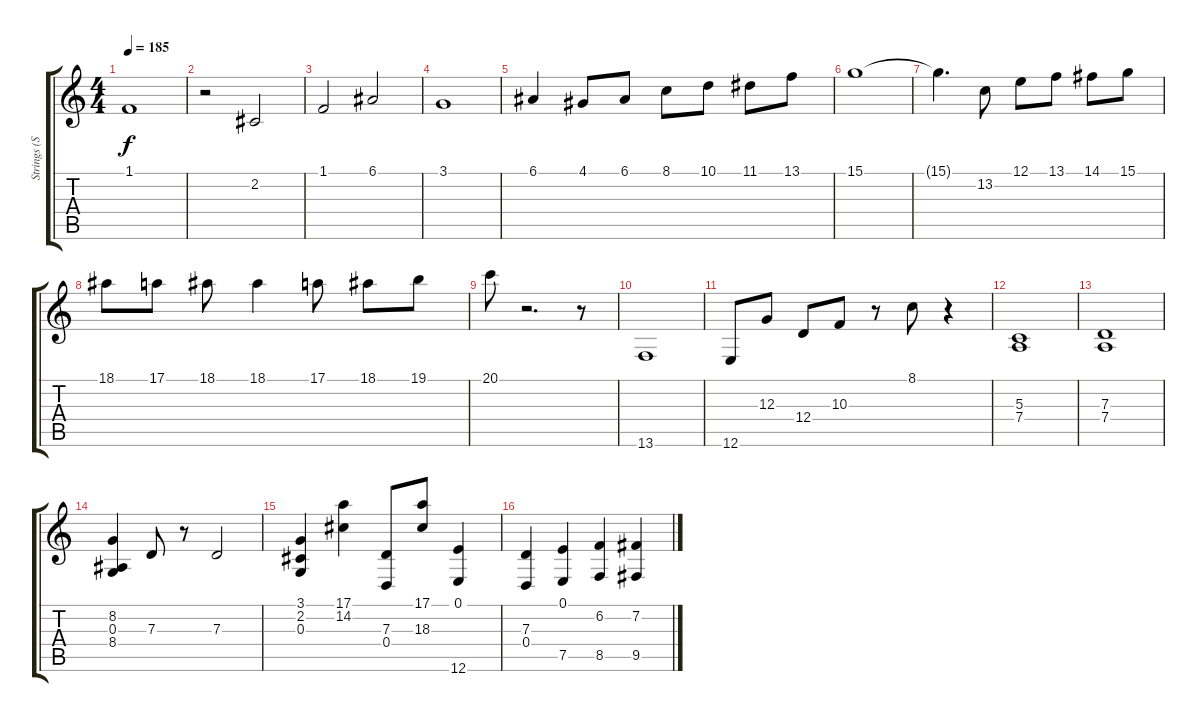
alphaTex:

\track ("Strings (Synth II)" "Strings (S") {instrument stringensemble1}
\staff {score tabs}
\tuning (E4 B3 G3 D3 A2 E2) {hide}
\ts (4 4)
\tempo 185
\clef g2
\ks c
1.1{t}.1{dy f} |
r.2 2.2.2 |
1.1.2 6.1.2 |
3.1.1 |
6.1.4 4.1.8 6.1.8 8.1.8 10.1.8 11.1.8 13.1.8 |
15.1.1 |
15.1{t}.4{d} 13.2.8 12.1.8 13.1.8 14.1.8 15.1.8 |
18.1.8 17.1.8 18.1.8 18.1.4 17.1.8 18.1.8 19.1.8 |
20.1.8 r.2{d} r.8 |
13.6.1 |
12.6.8 12.3.8 12.4.8 10.3.8 r.8 8.1.8 r.4 |
(5.3 7.4).1 |
(7.3 7.4).1 |
(8.2 0.3 8.4).4 7.3.8 r.8 7.3.2 |
(3.1 2.2 0.3).4 (17.1 14.2).4 (7.3 0.4).8 (17.1 18.3).8 (0.1 12.6).4 |
(7.3 0.4).4 (0.1 7.5).4 (6.2 8.5).4 (7.2 9.5).4
